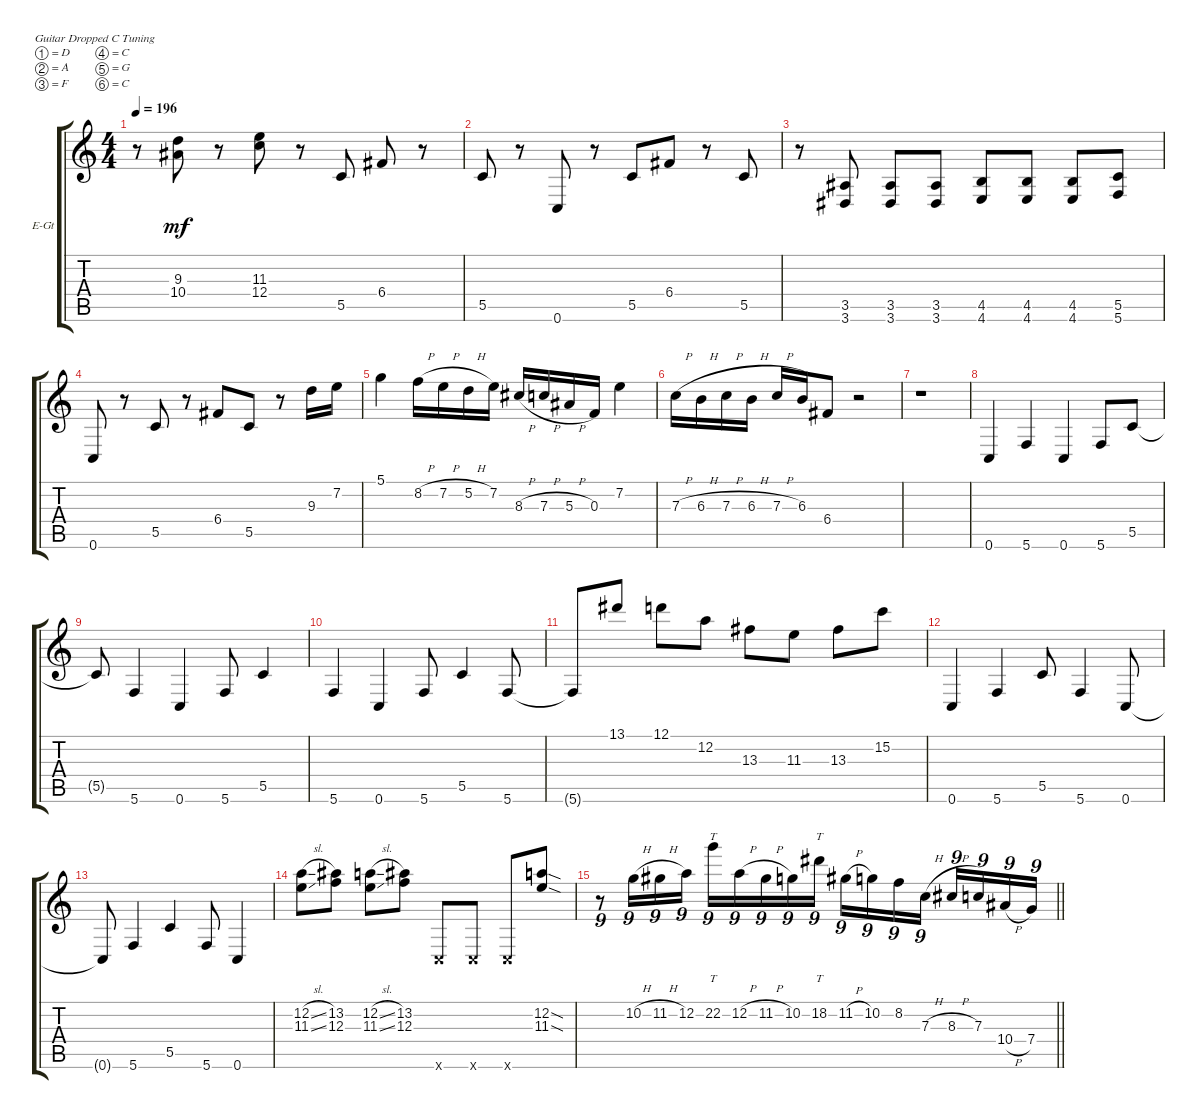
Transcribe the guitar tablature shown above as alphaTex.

\defaultSystemsLayout 4
\bracketExtendMode groupsimilarinstruments
\firstSystemTrackNameOrientation horizontal
\otherSystemsTrackNameOrientation horizontal
\track ("L Guitar <Dist>" "E-Gt") {instrument distortionguitar}
\staff {score tabs}
\tuning (D4 A3 F3 C3 G2 C2)
\ts (4 4)
\tempo 196
\clef g2
\ks c
r.8{dy mf} (10.4 9.3).8 r.8 (12.4 11.3).8 r.8 5.5.8 6.4.8 r.8 |
5.5.8 r.8 0.6.8 r.8 5.5.8 6.4.8 r.8 5.5.8 |
r.8 (3.6 3.5).8 (3.6 3.5).8 (3.6 3.5).8 (4.6 4.5).8 (4.6 4.5).8 (4.6 4.5).8 (5.6 5.5).8 |
0.6.8 r.8 5.5.8 r.8 6.4.8 5.5.8 r.8 9.3.16 7.2.16 |
5.1.4 8.2{h}.16 7.2{h}.16 5.2{h}.16 7.2.16 8.3{h}.16 7.3{h}.16 5.3{h}.16 0.3.16 7.2.4 |
7.3{h}.16 6.3{h}.16 7.3{h}.16 6.3{h}.16 7.3{h}.16 6.3.16 6.4.8 r.2 |
r.1 |
0.6.4 5.6.4 0.6.4 5.6.8 5.5.8 |
5.5{t}.8 5.6.4 0.6.4 5.6.8 5.5.4 |
5.6.4 0.6.4 5.6.8 5.5.4 5.6.8 |
5.6{t}.8 13.1.8 12.1.8 12.2.8 13.3.8 11.3.8 13.3.8 15.2.8 |
0.6.4 5.6.4 5.5.8 5.6.4 0.6.8 |
0.6{t}.8 5.6.4 5.5.4 5.6.8 0.6.4 |
(11.3{sl} 12.2{sl}).8 (12.3 13.2).8 (11.3{sl} 12.2{sl}).8 (12.3 13.2).8 0.6{x}.8 0.6{x}.8 0.6{x}.8 (11.3{sod} 12.2{sod}).8 |
\barLineRight lightlight
r.8{tu (9 8)} 10.2{h}.16{tu (9 8)} 11.2{h}.16{tu (9 8)} 12.2.16{tu (9 8)} 22.2.16{tt tu (9 8)} 12.2{h}.16{tu (9 8)} 11.2{h}.16{tu (9 8)} 10.2.16{tu (9 8)} 18.2.16{tt tu (9 8)} 11.2{h}.16{tu (9 8)} 10.2.16{tu (9 8)} 8.2.16{tu (9 8)} 7.3{h}.16{tu (9 8)} 8.3{h}.16{tu (9 8)} 7.3.16{tu (9 8)} 10.4{h}.16{tu (9 8)} 7.4.16{tu (9 8)}
